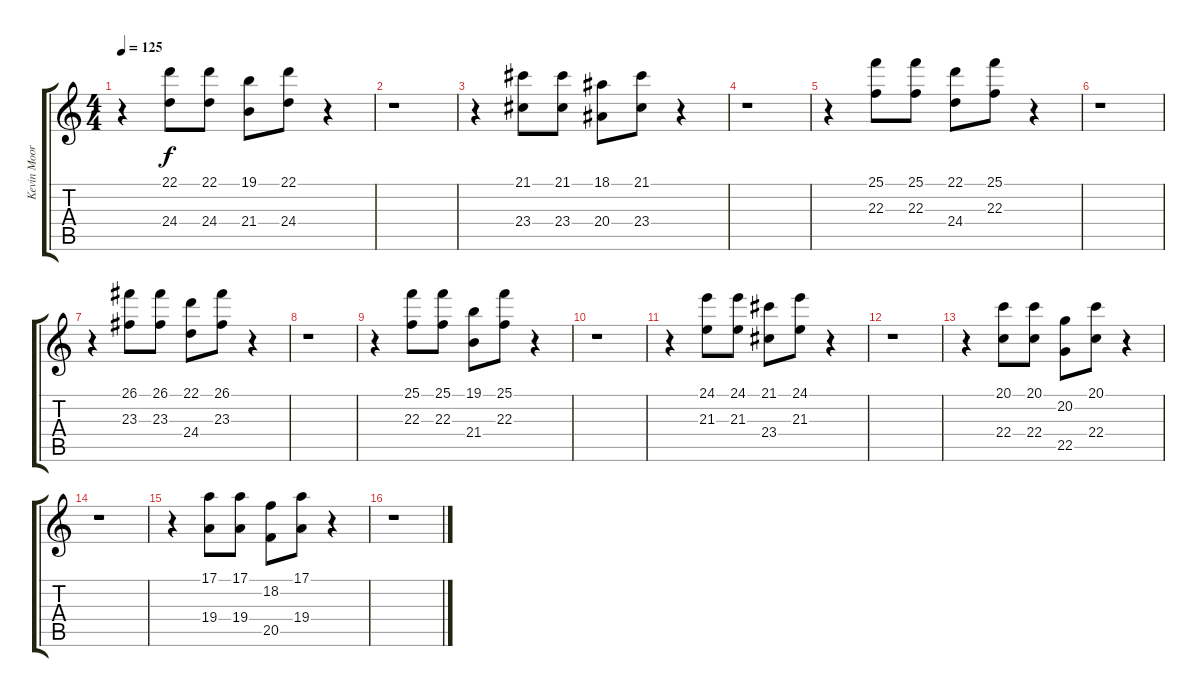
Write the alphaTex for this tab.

\track ("Kevin Moore" "Kevin Moor") {instrument electricgrandpiano}
\staff {score tabs}
\tuning (E4 B3 G3 D3 A2 E2) {hide}
\ts (4 4)
\tempo 125
\clef g2
\ks c
r.4{dy f} (22.1 24.4).8 (22.1 24.4).8 (19.1 21.4).8 (22.1 24.4).8 r.4 |
r.1 |
r.4 (21.1 23.4).8 (21.1 23.4).8 (18.1 20.4).8 (21.1 23.4).8 r.4 |
r.1 |
r.4 (25.1 22.3).8 (25.1 22.3).8 (22.1 24.4).8 (25.1 22.3).8 r.4 |
r.1 |
r.4 (26.1 23.3).8 (26.1 23.3).8 (22.1 24.4).8 (26.1 23.3).8 r.4 |
r.1 |
r.4 (25.1 22.3).8 (25.1 22.3).8 (19.1 21.4).8 (25.1 22.3).8 r.4 |
r.1 |
r.4 (24.1 21.3).8 (24.1 21.3).8 (21.1 23.4).8 (24.1 21.3).8 r.4 |
r.1 |
r.4 (20.1 22.4).8 (20.1 22.4).8 (20.2 22.5).8 (20.1 22.4).8 r.4 |
r.1 |
r.4 (17.1 19.4).8 (17.1 19.4).8 (18.2 20.5).8 (17.1 19.4).8 r.4 |
r.1
